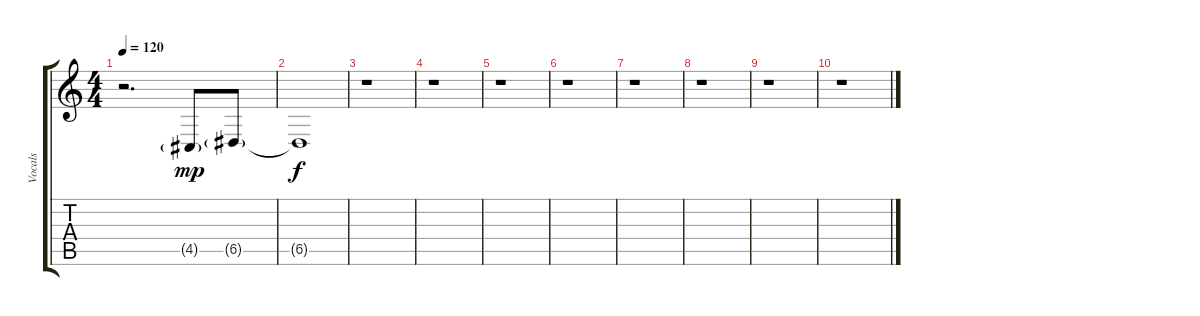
\track ("Vocals" "Vocals") {instrument lead1square}
\staff {score tabs}
\tuning (E4 B3 G3 D3 A2 E2) {hide}
\ts (4 4)
\tempo 120
\clef g2
\ks c
r.2{d dy mp} 4.5{g}.8 6.5{g}.8 |
6.5{t}.1{dy f} |
r.1 |
r.1 |
r.1 |
r.1 |
r.1 |
r.1 |
r.1 |
r.1
